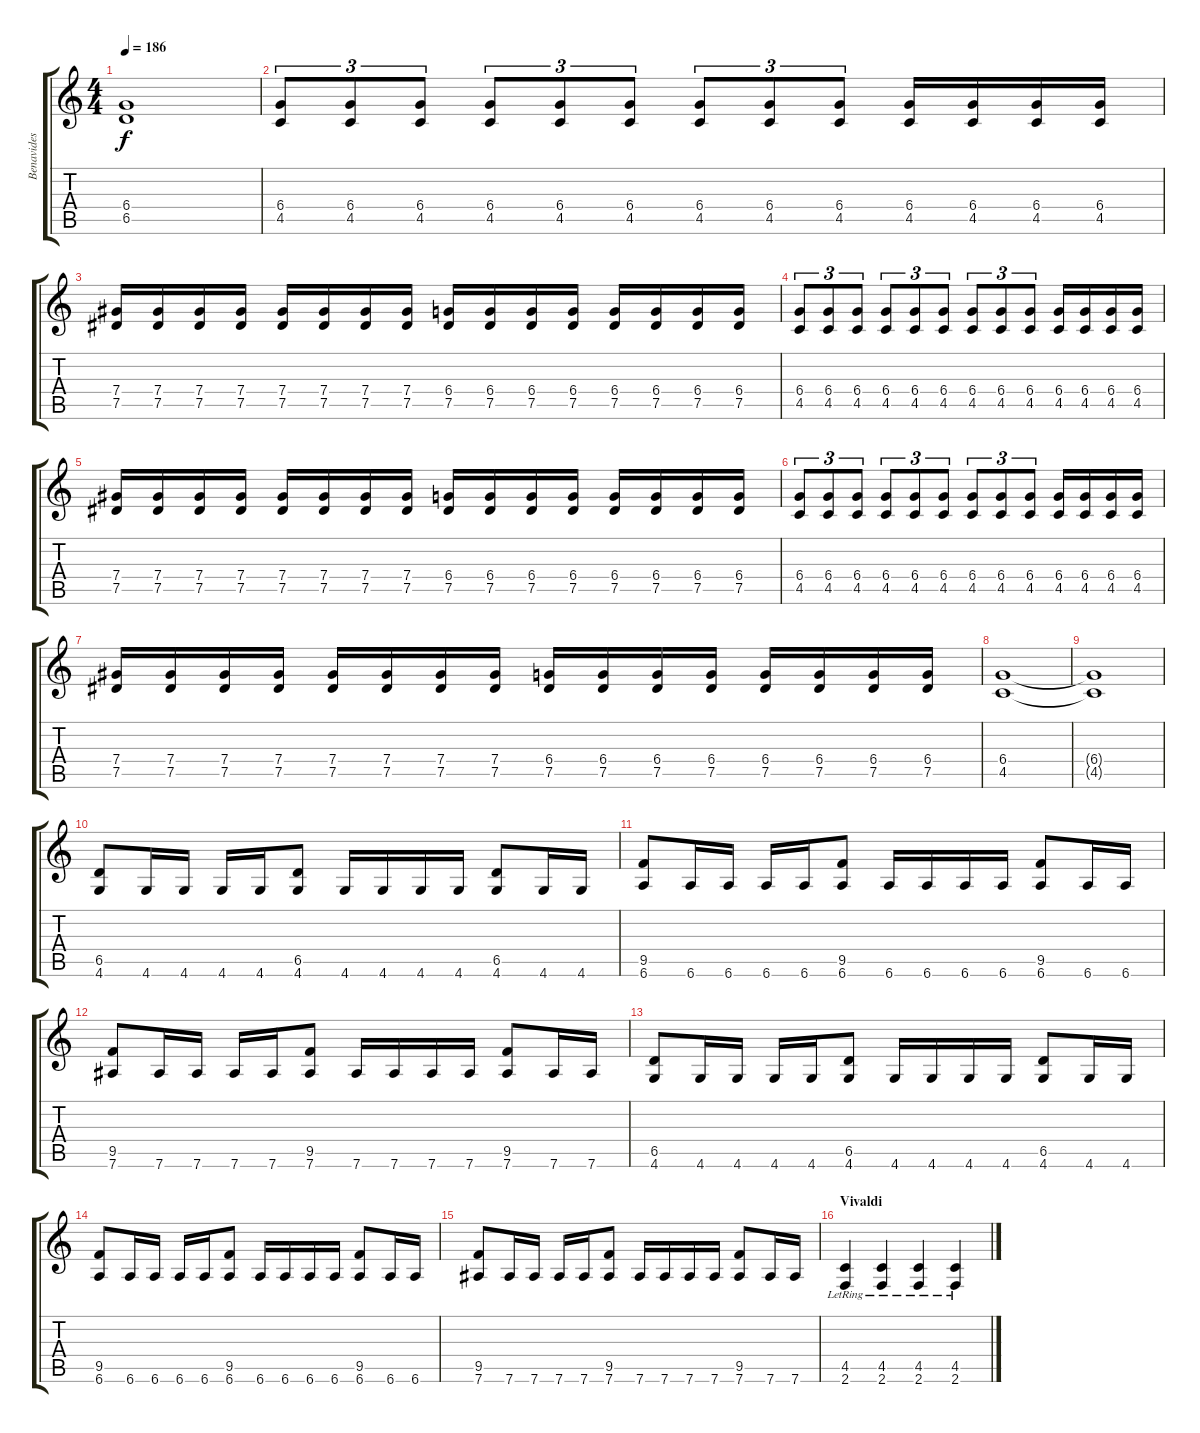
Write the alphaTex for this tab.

\track ("Benavides" "Benavides") {instrument overdrivenguitar}
\staff {score tabs}
\tuning (Eb4 Bb3 Gb3 Db3 Ab2 Eb2) {hide}
\ts (4 4)
\tempo 186
\clef g2
\ks c
(6.4 6.5).1{dy f} |
(6.4 4.5).8{tu (3 2)} (6.4 4.5).8{tu (3 2)} (6.4 4.5).8{tu (3 2)} (6.4 4.5).8{tu (3 2)} (6.4 4.5).8{tu (3 2)} (6.4 4.5).8{tu (3 2)} (6.4 4.5).8{tu (3 2)} (6.4 4.5).8{tu (3 2)} (6.4 4.5).8{tu (3 2)} (6.4 4.5).16 (6.4 4.5).16 (6.4 4.5).16 (6.4 4.5).16 |
(7.4 7.5).16 (7.4 7.5).16 (7.4 7.5).16 (7.4 7.5).16 (7.4 7.5).16 (7.4 7.5).16 (7.4 7.5).16 (7.4 7.5).16 (6.4 7.5).16 (6.4 7.5).16 (6.4 7.5).16 (6.4 7.5).16 (6.4 7.5).16 (6.4 7.5).16 (6.4 7.5).16 (6.4 7.5).16 |
(6.4 4.5).8{tu (3 2)} (6.4 4.5).8{tu (3 2)} (6.4 4.5).8{tu (3 2)} (6.4 4.5).8{tu (3 2)} (6.4 4.5).8{tu (3 2)} (6.4 4.5).8{tu (3 2)} (6.4 4.5).8{tu (3 2)} (6.4 4.5).8{tu (3 2)} (6.4 4.5).8{tu (3 2)} (6.4 4.5).16 (6.4 4.5).16 (6.4 4.5).16 (6.4 4.5).16 |
(7.4 7.5).16 (7.4 7.5).16 (7.4 7.5).16 (7.4 7.5).16 (7.4 7.5).16 (7.4 7.5).16 (7.4 7.5).16 (7.4 7.5).16 (6.4 7.5).16 (6.4 7.5).16 (6.4 7.5).16 (6.4 7.5).16 (6.4 7.5).16 (6.4 7.5).16 (6.4 7.5).16 (6.4 7.5).16 |
(6.4 4.5).8{tu (3 2)} (6.4 4.5).8{tu (3 2)} (6.4 4.5).8{tu (3 2)} (6.4 4.5).8{tu (3 2)} (6.4 4.5).8{tu (3 2)} (6.4 4.5).8{tu (3 2)} (6.4 4.5).8{tu (3 2)} (6.4 4.5).8{tu (3 2)} (6.4 4.5).8{tu (3 2)} (6.4 4.5).16 (6.4 4.5).16 (6.4 4.5).16 (6.4 4.5).16 |
(7.4 7.5).16 (7.4 7.5).16 (7.4 7.5).16 (7.4 7.5).16 (7.4 7.5).16 (7.4 7.5).16 (7.4 7.5).16 (7.4 7.5).16 (6.4 7.5).16 (6.4 7.5).16 (6.4 7.5).16 (6.4 7.5).16 (6.4 7.5).16 (6.4 7.5).16 (6.4 7.5).16 (6.4 7.5).16 |
(6.4 4.5).1 |
(6.4{t} 4.5{t}).1 |
(6.5 4.6).8 4.6.16 4.6.16 4.6.16 4.6.16 (6.5 4.6).8 4.6.16 4.6.16 4.6.16 4.6.16 (6.5 4.6).8 4.6.16 4.6.16 |
(9.5 6.6).8 6.6.16 6.6.16 6.6.16 6.6.16 (9.5 6.6).8 6.6.16 6.6.16 6.6.16 6.6.16 (9.5 6.6).8 6.6.16 6.6.16 |
(9.5 7.6).8 7.6.16 7.6.16 7.6.16 7.6.16 (9.5 7.6).8 7.6.16 7.6.16 7.6.16 7.6.16 (9.5 7.6).8 7.6.16 7.6.16 |
(6.5 4.6).8 4.6.16 4.6.16 4.6.16 4.6.16 (6.5 4.6).8 4.6.16 4.6.16 4.6.16 4.6.16 (6.5 4.6).8 4.6.16 4.6.16 |
(9.5 6.6).8 6.6.16 6.6.16 6.6.16 6.6.16 (9.5 6.6).8 6.6.16 6.6.16 6.6.16 6.6.16 (9.5 6.6).8 6.6.16 6.6.16 |
(9.5 7.6).8 7.6.16 7.6.16 7.6.16 7.6.16 (9.5 7.6).8 7.6.16 7.6.16 7.6.16 7.6.16 (9.5 7.6).8 7.6.16 7.6.16 |
\section ("" "Vivaldi")
(4.5{lr} 2.6{lr}).4 (4.5{lr} 2.6{lr}).4 (4.5{lr} 2.6{lr}).4 (4.5{lr} 2.6{lr}).4
